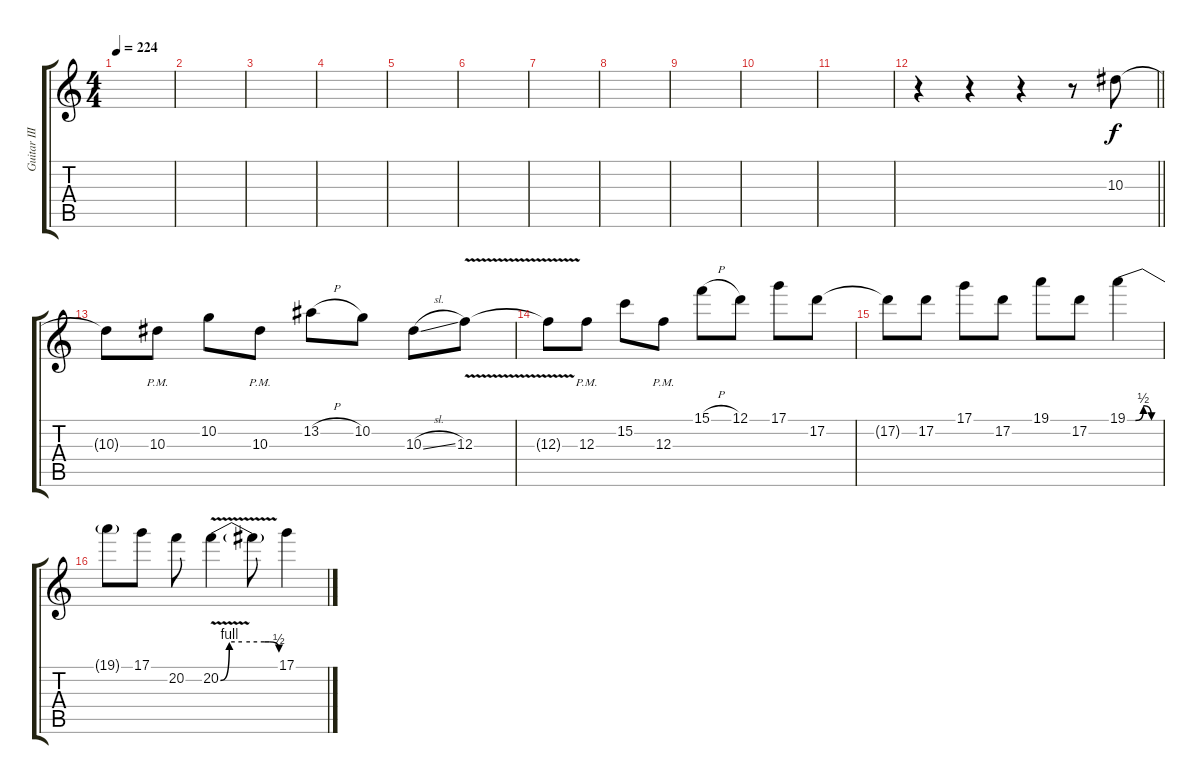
\track ("Guitar III" "Guitar III") {instrument distortionguitar}
\staff {score tabs}
\tuning (D4 A3 F3 C3 G2 D2) {hide}
\ts (4 4)
\tempo 224
\clef g2
\ks c
|
|
|
|
|
|
|
|
|
|
|
\barLineRight lightlight
r.4{volume 16 balance 7 instrument overdrivenguitar} r.4 r.4 r.8 10.3.8{dy f} |
10.3{t}.8 10.3{pm}.8 10.2.8 10.3{pm}.8 13.2{h}.8 10.2.8 10.3{sl}.8 12.3{v}.8 |
12.3{t}.8 12.3{pm}.8 15.2.8 12.3{pm}.8 15.1{h}.8 12.1.8 17.1.8 17.2.8 |
17.2{t}.8 17.2.8 17.1.8 17.2.8 19.1.8 17.2.8 19.1{be (custom 0 0 15 0 30 2 45 0 60 0)}.4 |
19.1{t}.8 17.1.8 20.2.8 20.2{be (custom 0 0 9 4 22 4 45 4 50 4 60 2) v}.4 20.2{t}.8 17.1.4
